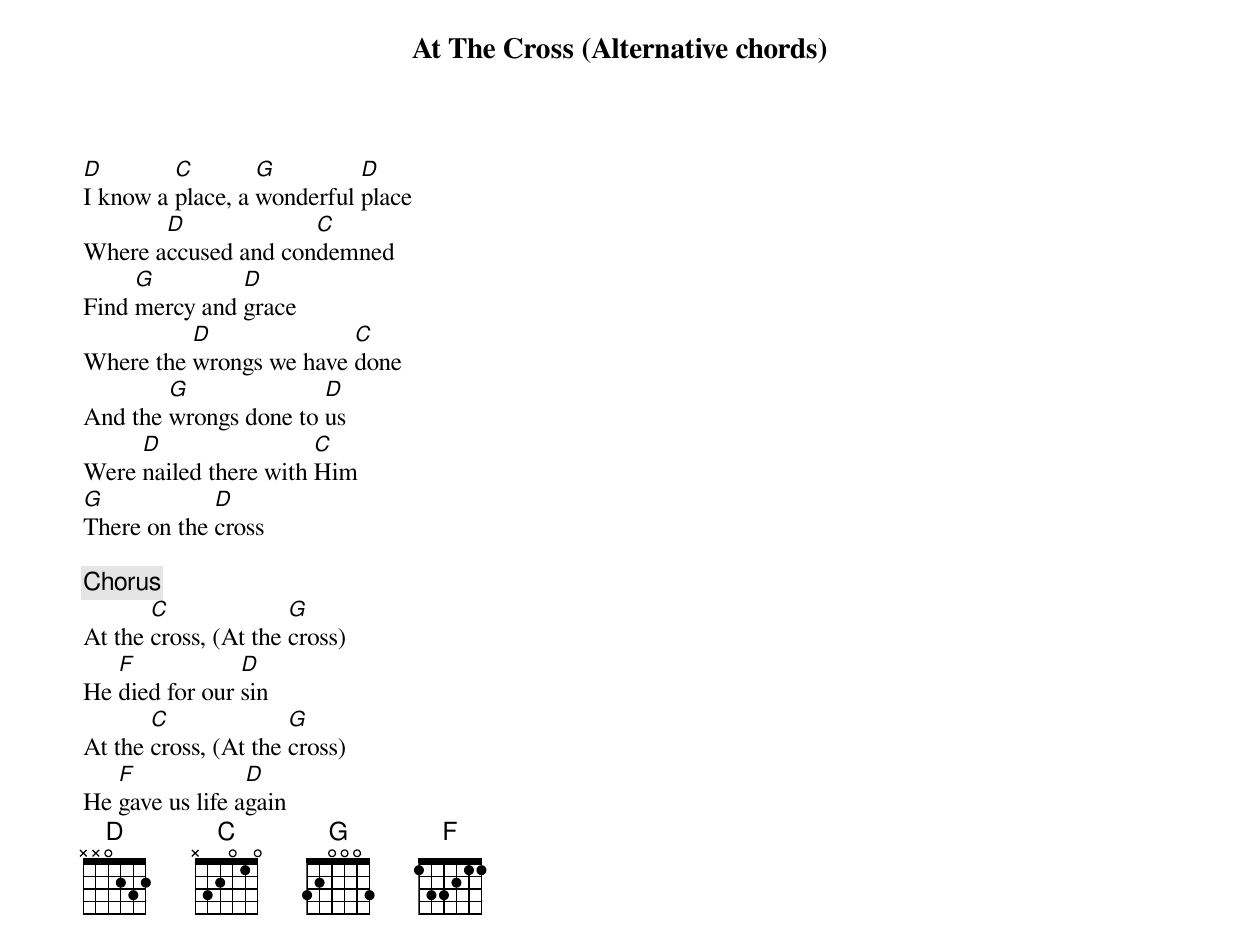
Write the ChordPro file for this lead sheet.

{Title: At The Cross (Alternative chords)}
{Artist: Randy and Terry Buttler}

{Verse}
[D]I know a [C]place, a [G]wonderful [D]place
Where a[D]ccused and con[C]demned
Find [G]mercy and [D]grace
Where the [D]wrongs we have [C]done
And the [G]wrongs done to [D]us
Were [D]nailed there with [C]Him
[G]There on the [D]cross

{Chorus: 2x second time}
At the [C]cross, (At the [G]cross)
He [F]died for our [D]sin
At the [C]cross, (At the [G]cross)
He [F]gave us life a[D]gain
